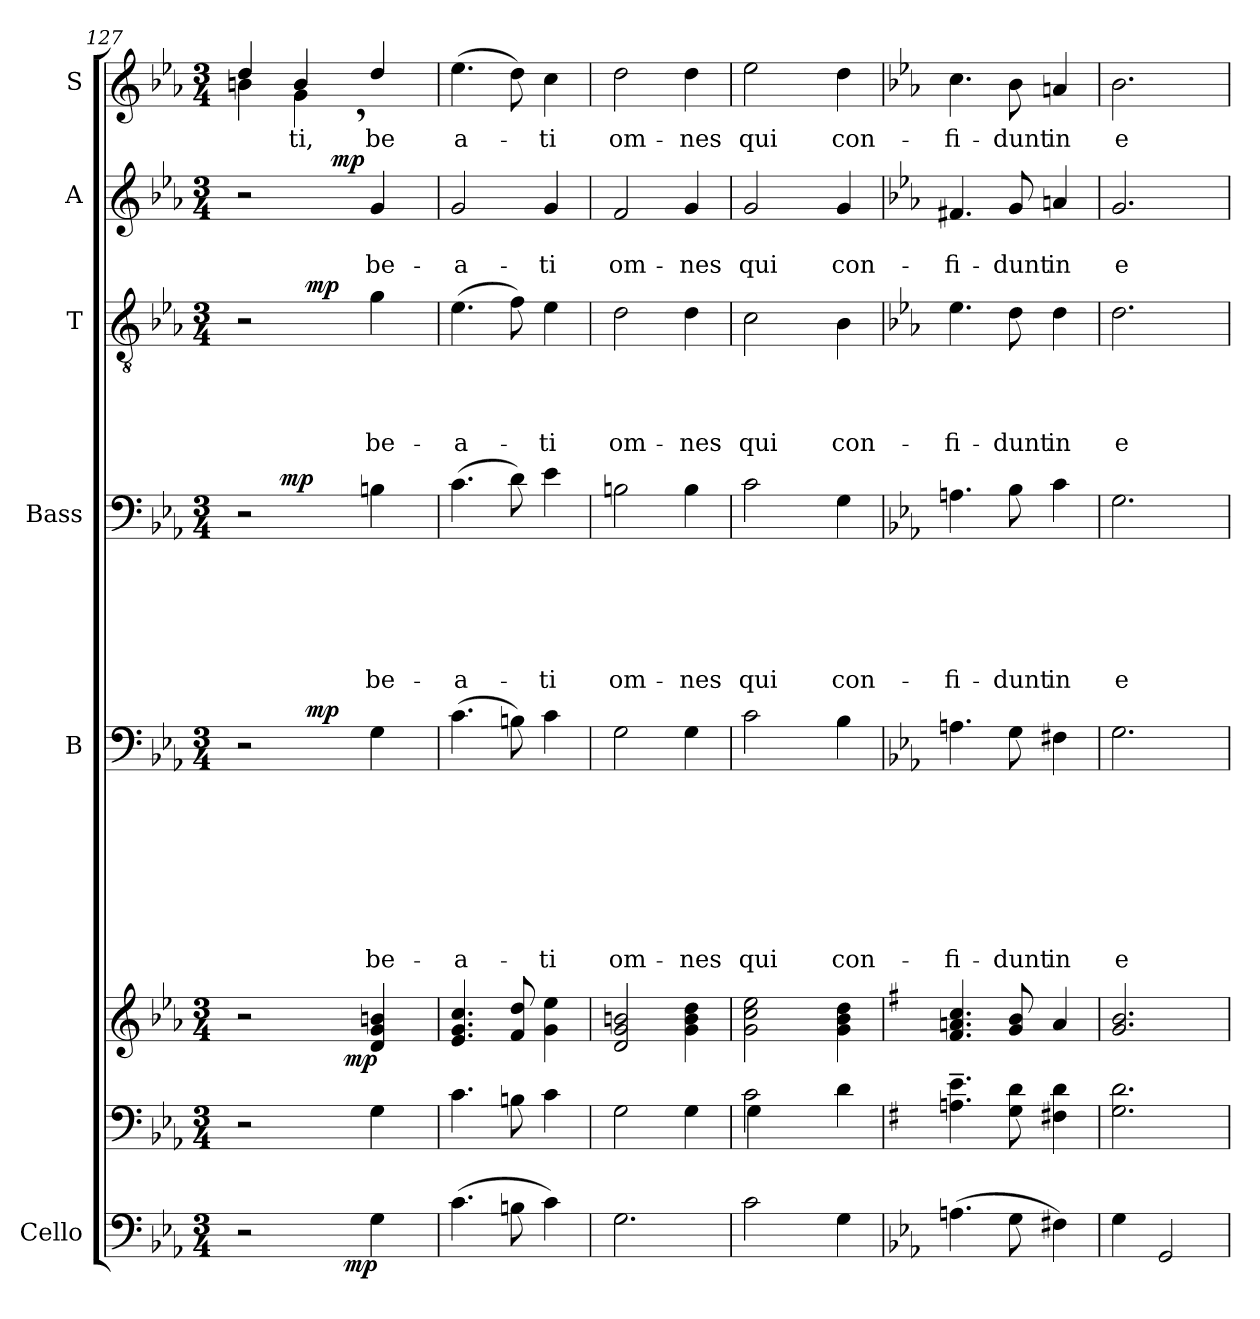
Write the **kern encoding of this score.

**kern	**dynam	**kern	**kern	**dynam	**kern	**text	**text	**text	**text	**text	**text	**text	**text	**dynam	**kern	**text	**text	**text	**text	**text	**text	**dynam	**kern	**text	**text	**text	**text	**dynam	**kern	**text	**text	**dynam	**kern	**text
*part8	*part8	*part7	*part6	*part6	*part5	*part5	*part5	*part5	*part5	*part5	*part5	*part5	*part5	*part5	*part4	*part4	*part4	*part4	*part4	*part4	*part4	*part4	*part3	*part3	*part3	*part3	*part3	*part3	*part2	*part2	*part2	*part2	*part1	*part1
*staff8	*staff8	*staff7	*staff6	*staff6	*staff5	*staff5	*staff5	*staff5	*staff5	*staff5	*staff5	*staff5	*staff5	*staff5	*staff4	*staff4	*staff4	*staff4	*staff4	*staff4	*staff4	*staff4	*staff3	*staff3	*staff3	*staff3	*staff3	*staff3	*staff2	*staff2	*staff2	*staff2	*staff1	*staff1
*I"Cello	*	*	*	*	*I"B	*	*	*	*	*	*	*	*	*	*I"Bass	*	*	*	*	*	*	*	*I"T	*	*	*	*	*	*I"A	*	*	*	*I"S	*
*	*	*	*	*	*I'B	*	*	*	*	*	*	*	*	*	*I'B	*	*	*	*	*	*	*	*I'T	*	*	*	*	*	*I'A	*	*	*	*I'S	*
*clefF4	*	*clefF4	*clefG2	*	*clefF4	*	*	*	*	*	*	*	*	*	*clefF4	*	*	*	*	*	*	*	*clefGv2	*	*	*	*	*	*clefG2	*	*	*	*clefG2	*
*k[b-e-a-]	*	*k[b-e-a-]	*k[b-e-a-]	*	*k[b-e-a-]	*	*	*	*	*	*	*	*	*	*k[b-e-a-]	*	*	*	*	*	*	*	*k[b-e-a-]	*	*	*	*	*	*k[b-e-a-]	*	*	*	*k[b-e-a-]	*
*E-:	*	*E-:	*E-:	*	*E-:	*	*	*	*	*	*	*	*	*	*E-:	*	*	*	*	*	*	*	*E-:	*	*	*	*	*	*E-:	*	*	*	*E-:	*
*M3/4	*	*M3/4	*M3/4	*	*M3/4	*	*	*	*	*	*	*	*	*	*M3/4	*	*	*	*	*	*	*	*M3/4	*	*	*	*	*	*M3/4	*	*	*	*M3/4	*
=127	=127	=127	=127	=127	=127	=127	=127	=127	=127	=127	=127	=127	=127	=127	=127	=127	=127	=127	=127	=127	=127	=127	=127	=127	=127	=127	=127	=127	=127	=127	=127	=127	=127	=127
*^	*	*	*^	*	*^	*	*	*	*	*	*	*	*	*	*^	*	*	*	*	*	*	*	*^	*	*	*	*	*	*^	*	*	*	*^	*
2r	4ryy	.	2r	2r	4ryy	.	2r	4ryy	.	.	.	.	.	.	.	.	.	2r	8..ryy	.	.	.	.	.	.	.	2r	4ryy	.	.	.	.	.	2r	4.ryy	.	.	.	4bn\	4dd/	.
!	!	!	!	!	!	!	!	!	!	!	!	!	!	!	!	!	!	!	!	!	!	!	!	!	!	!LO:DY:a	!	!	!	!	!	!	!	!	!	!	!	!	!	!	!
.	.	.	.	.	.	.	.	.	.	.	.	.	.	.	.	.	.	.	2ryy	.	.	.	.	.	.	mp	.	.	.	.	.	.	.	.	.	.	.	.	.	.	.
!	!	!	!	!	!	!	!	!	!	!	!	!	!	!	!	!	!	!	!	!	!	!	!	!	!	!	!	!	!	!	!	!	!	!	!	!	!	!	!	!	!LO:LY:b
.	8ryy	.	.	.	8ryy	.	.	32ryy	.	.	.	.	.	.	.	.	.	.	.	.	.	.	.	.	.	.	.	32ryy	.	.	.	.	.	.	.	.	.	.	4g\	4b,>/	-ti,
!	!	!	!	!	!	!	!	!	!	!	!	!	!	!	!	!	!LO:DY:a	!	!	!	!	!	!	!	!	!	!	!	!	!	!	!	!LO:DY:a	!	!	!	!	!	!	!	!
.	.	.	.	.	.	.	.	4...ryy	.	.	.	.	.	.	.	.	mp	.	.	.	.	.	.	.	.	.	.	4...ryy	.	.	.	.	mp	.	.	.	.	.	.	.	.
!	!	!	!	!	!	!	!	!	!	!	!	!	!	!	!	!	!	!	!	!	!	!	!	!	!	!	!	!	!	!	!	!	!	!	!	!	!	!LO:DY:a	!	!	!
.	32ryy	.	.	.	32ryy	.	.	.	.	.	.	.	.	.	.	.	.	.	.	.	.	.	.	.	.	.	.	.	.	.	.	.	.	.	4.ryy	.	.	mp	.	.	.
!	!	!LO:DY:b	!	!	!	!LO:DY:b	!	!	!	!	!	!	!	!	!	!	!	!	!	!	!	!	!	!	!	!	!	!	!	!	!	!	!	!	!	!	!	!	!	!	!
.	4ryy	mp	.	.	4ryy	mp	.	.	.	.	.	.	.	.	.	.	.	.	.	.	.	.	.	.	.	.	.	.	.	.	.	.	.	.	.	.	.	.	.	.	.
!	!	!	!	!	!	!	!	!	!	!	!	!	!	!	!	!LO:LY:b	!	!	!	!	!	!	!	!	!LO:LY:b	!	!	!	!	!	!	!LO:LY:b	!	!	!	!	!LO:LY:b	!	!	!	!LO:LY:b
4G\	.	.	4G\	4d/ 4g/ 4bn/	.	.	4G\	.	.	.	.	.	.	.	.	be-	.	4Bn\	.	.	.	.	.	.	be-	.	4g\	.	.	.	.	be-	.	4g/	.	.	be-	.	4ryy	4dd/	be-
.	16.ryy	.	.	.	16.ryy	.	.	.	.	.	.	.	.	.	.	.	.	.	.	.	.	.	.	.	.	.	.	.	.	.	.	.	.	.	.	.	.	.	.	.	.
.	.	.	.	.	.	.	.	.	.	.	.	.	.	.	.	.	.	.	32ryy	.	.	.	.	.	.	.	.	.	.	.	.	.	.	.	.	.	.	.	.	.	.
=128	=128	=128	=128	=128	=128	=128	=128	=128	=128	=128	=128	=128	=128	=128	=128	=128	=128	=128	=128	=128	=128	=128	=128	=128	=128	=128	=128	=128	=128	=128	=128	=128	=128	=128	=128	=128	=128	=128	=128	=128	=128
!	!	!	!	!	!	!	!	!	!	!	!	!	!	!	!	!LO:LY:b	!	!	!	!	!	!	!	!	!LO:LY:b	!	!	!	!	!	!	!LO:LY:b	!	!	!	!	!LO:LY:b	!	!	!	!LO:LY:b
*	*	*	*	*v	*v	*	*	*	*	*	*	*	*	*	*	*	*	*v	*v	*	*	*	*	*	*	*	*v	*v	*	*	*	*	*	*v	*v	*	*	*	*v	*v	*
*v	*v	*	*	*	*	*v	*v	*	*	*	*	*	*	*	*	*	*	*	*	*	*	*	*	*	*	*	*	*	*	*	*	*	*	*	*	*
(>4.c\	.	4.c\	4.e-/ 4.g/ 4.cc/	.	(>4.c\	.	.	.	.	.	.	.	-a-	.	(>4.c\	.	.	.	.	.	-a-	.	(>4.e-\	.	.	.	-a-	.	2g/	.	-a-	.	(>4.ee-\	-a-
8Bn\	.	8Bn\	8f/ 8dd/	.	8Bn\)	.	.	.	.	.	.	.	.	.	8d\)	.	.	.	.	.	.	.	8f\)	.	.	.	.	.	.	.	.	.	8dd\)	.
!	!	!	!	!	!	!	!	!	!	!	!	!	!LO:LY:b	!	!	!	!	!	!	!	!LO:LY:b	!	!	!	!	!	!LO:LY:b	!	!	!	!LO:LY:b	!	!	!LO:LY:b
4c\)	.	4c\	4g\ 4ee-\	.	4c\	.	.	.	.	.	.	.	-ti	.	4e-\	.	.	.	.	.	-ti	.	4e-\	.	.	.	-ti	.	4g/	.	-ti	.	4cc\	-ti
=129	=129	=129	=129	=129	=129	=129	=129	=129	=129	=129	=129	=129	=129	=129	=129	=129	=129	=129	=129	=129	=129	=129	=129	=129	=129	=129	=129	=129	=129	=129	=129	=129	=129	=129
!	!	!	!	!	!	!	!	!	!	!	!	!	!LO:LY:b	!	!	!	!	!	!	!	!LO:LY:b	!	!	!	!	!	!LO:LY:b	!	!	!	!LO:LY:b	!	!	!LO:LY:b
2.G\	.	2G\	2d/ 2g/ 2bn/	.	2G\	.	.	.	.	.	.	.	om-	.	2Bn\	.	.	.	.	.	om-	.	2d\	.	.	.	om-	.	2f/	.	om-	.	2dd\	om-
!	!	!	!	!	!	!	!	!	!	!	!	!	!LO:LY:b	!	!	!	!	!	!	!	!LO:LY:b	!	!	!	!	!	!LO:LY:b	!	!	!	!LO:LY:b	!	!	!LO:LY:b
.	.	4G\	4g\ 4b\ 4dd\	.	4G\	.	.	.	.	.	.	.	-nes	.	4B\	.	.	.	.	.	-nes	.	4d\	.	.	.	-nes	.	4g/	.	-nes	.	4dd\	-nes
=130	=130	=130	=130	=130	=130	=130	=130	=130	=130	=130	=130	=130	=130	=130	=130	=130	=130	=130	=130	=130	=130	=130	=130	=130	=130	=130	=130	=130	=130	=130	=130	=130	=130	=130
*	*	*^	*	*	*	*	*	*	*	*	*	*	*	*	*	*	*	*	*	*	*	*	*	*	*	*	*	*	*	*	*	*	*	*
!	!	!	!	!	!	!	!	!	!	!	!	!	!	!LO:LY:b	!	!	!	!	!	!	!	!LO:LY:b	!	!	!	!	!	!LO:LY:b	!	!	!	!LO:LY:b	!	!	!LO:LY:b
2c\	.	2c\	4G\	2g\ 2cc\ 2ee-\	.	2c\	.	.	.	.	.	.	.	qui	.	2c\	.	.	.	.	.	qui	.	2c\	.	.	.	qui	.	2g/	.	qui	.	2ee-\	qui
.	.	.	2ryy	.	.	.	.	.	.	.	.	.	.	.	.	.	.	.	.	.	.	.	.	.	.	.	.	.	.	.	.	.	.	.	.
!	!	!	!	!	!	!	!	!	!	!	!	!	!	!LO:LY:b	!	!	!	!	!	!	!	!LO:LY:b	!	!	!	!	!	!LO:LY:b	!	!	!	!LO:LY:b	!	!	!LO:LY:b
4G\	.	4d\	.	4g\ 4b-i\ 4dd\	.	4B-i\	.	.	.	.	.	.	.	con-	.	4G\	.	.	.	.	.	con-	.	4B-i\	.	.	.	con-	.	4g/	.	con-	.	4dd\	con-
*	*	*v	*v	*	*	*	*	*	*	*	*	*	*	*	*	*	*	*	*	*	*	*	*	*	*	*	*	*	*	*	*	*	*	*	*
=131	=131	=131	=131	=131	=131	=131	=131	=131	=131	=131	=131	=131	=131	=131	=131	=131	=131	=131	=131	=131	=131	=131	=131	=131	=131	=131	=131	=131	=131	=131	=131	=131	=131	=131
*	*	*k[f#]	*k[f#]	*	*	*	*	*	*	*	*	*	*	*	*	*	*	*	*	*	*	*	*	*	*	*	*	*	*	*	*	*	*	*
*	*	*G:	*G:	*	*	*	*	*	*	*	*	*	*	*	*	*	*	*	*	*	*	*	*	*	*	*	*	*	*	*	*	*	*	*
!	!	!	!	!	!	!	!	!	!	!	!	!	!LO:LY:b	!	!	!	!	!	!	!	!LO:LY:b	!	!	!	!	!	!LO:LY:b	!	!	!	!LO:LY:b	!	!	!LO:LY:b
(>4.An\	.	4.An\~> 4.e\~>	4.f#/ 4.an/ 4.cc/	.	4.An\	.	.	.	.	.	.	.	-fi-	.	4.An\	.	.	.	.	.	-fi-	.	4.e-\	.	.	.	-fi-	.	4.f#X/	.	-fi-	.	4.cc\	-fi-
!	!	!	!	!	!	!	!	!	!	!	!	!	!LO:LY:b	!	!	!	!	!	!	!	!LO:LY:b	!	!	!	!	!	!LO:LY:b	!	!	!	!LO:LY:b	!	!	!LO:LY:b
8G\	.	8G\ 8d\	8g/ 8b/	.	8G\	.	.	.	.	.	.	.	-dunt	.	8B-\	.	.	.	.	.	-dunt	.	8d\	.	.	.	-dunt	.	8g/	.	-dunt	.	8b-\	-dunt
!	!	!	!	!	!	!	!	!	!	!	!	!	!LO:LY:b	!	!	!	!	!	!	!	!LO:LY:b	!	!	!	!	!	!LO:LY:b	!	!	!	!LO:LY:b	!	!	!LO:LY:b
4F#X\)	.	4F#X\ 4d\	4a/	.	4F#X\	.	.	.	.	.	.	.	in	.	4c\	.	.	.	.	.	in	.	4d\	.	.	.	in	.	4an/	.	in	.	4an/	in
=132	=132	=132	=132	=132	=132	=132	=132	=132	=132	=132	=132	=132	=132	=132	=132	=132	=132	=132	=132	=132	=132	=132	=132	=132	=132	=132	=132	=132	=132	=132	=132	=132	=132	=132
!	!	!	!	!	!	!	!	!	!	!	!	!	!LO:LY:b	!	!	!	!	!	!	!	!LO:LY:b	!	!	!	!	!	!LO:LY:b	!	!	!	!LO:LY:b	!	!	!LO:LY:b
4G\	.	2.G\ 2.d\	2.g/ 2.b/	.	2.G\	.	.	.	.	.	.	.	e-	.	2.G\	.	.	.	.	.	e-	.	2.d\	.	.	.	e-	.	2.g/	.	e-	.	2.b-\	e-
2GG/	.	.	.	.	.	.	.	.	.	.	.	.	.	.	.	.	.	.	.	.	.	.	.	.	.	.	.	.	.	.	.	.	.	.
=	=	=	=	=	=	=	=	=	=	=	=	=	=	=	=	=	=	=	=	=	=	=	=	=	=	=	=	=	=	=	=	=	=	=
*-	*-	*-	*-	*-	*-	*-	*-	*-	*-	*-	*-	*-	*-	*-	*-	*-	*-	*-	*-	*-	*-	*-	*-	*-	*-	*-	*-	*-	*-	*-	*-	*-	*-	*-
